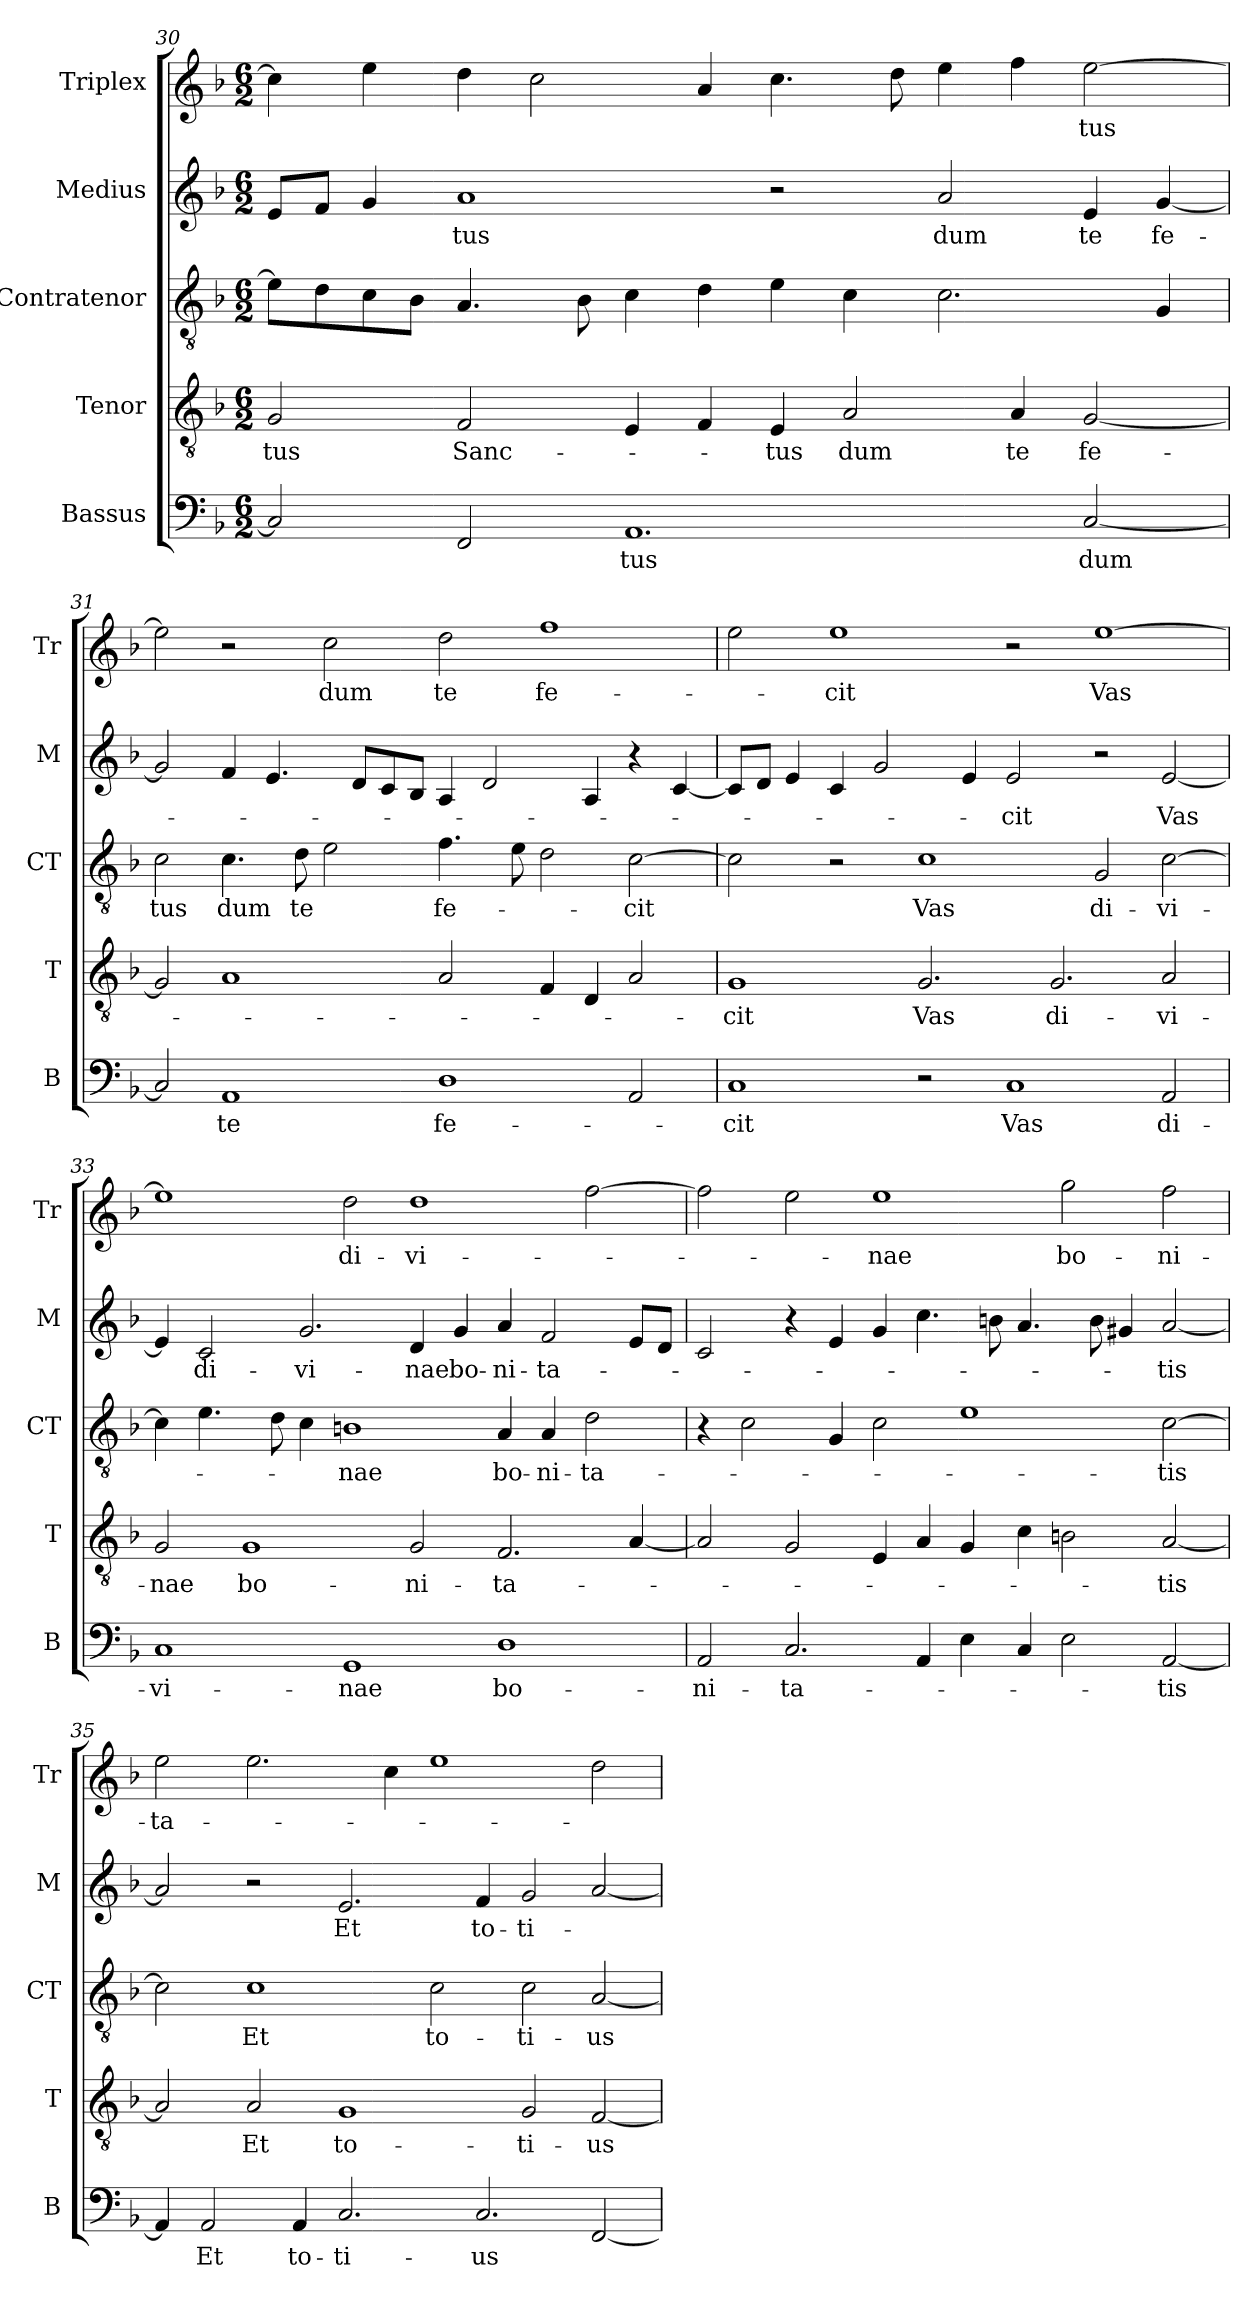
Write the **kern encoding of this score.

**kern	**text	**kern	**text	**kern	**text	**kern	**text	**kern	**text
*part5	*part5	*part4	*part4	*part3	*part3	*part2	*part2	*part1	*part1
*staff5	*staff5	*staff4	*staff4	*staff3	*staff3	*staff2	*staff2	*staff1	*staff1
*I"Bassus	*	*I"Tenor	*	*I"Contratenor	*	*I"Medius	*	*I"Triplex	*
*I'B	*	*I'T	*	*I'CT	*	*I'M	*	*I'Tr	*
*clefF4	*	*clefGv2	*	*clefGv2	*	*clefG2	*	*clefG2	*
*k[b-]	*	*k[b-]	*	*k[b-]	*	*k[b-]	*	*k[b-]	*
*F:	*	*F:	*	*F:	*	*F:	*	*F:	*
*M6/2	*	*M6/2	*	*M6/2	*	*M6/2	*	*M6/2	*
=30	=30	=30	=30	=30	=30	=30	=30	=30	=30
!	!	!	!LO:LY:b	!	!	!	!	!	!
2C/]	.	2G/	-tus	8e\L]	.	8e/L	.	4cc\]	.
.	.	.	.	8d\	.	8f/J	.	.	.
.	.	.	.	8c\	.	4g/	.	4ee\	.
.	.	.	.	8B-\J	.	.	.	.	.
!	!	!	!LO:LY:b	!	!	!	!	!	!
!	!	!	!	!	!	!	!LO:LY:b	!	!
2FF/	.	2F/	Sanc-	4.A/	.	1a	-tus	4dd\	.
.	.	.	.	.	.	.	.	2cc\	.
.	.	.	.	8B-\	.	.	.	.	.
!	!LO:LY:b	!	!	!	!	!	!	!	!
1.AA	-tus	4E/	.	4c\	.	.	.	.	.
.	.	4F/	.	4d\	.	.	.	4a/	.
!	!	!	!LO:LY:b	!	!	!	!	!	!
.	.	4E/	-tus	4e\	.	2r	.	4.cc\	.
!	!	!	!LO:LY:b	!	!	!	!	!	!
.	.	2A/	dum	4c\	.	.	.	.	.
.	.	.	.	.	.	.	.	8dd\	.
!	!	!	!	!	!	!	!LO:LY:b	!	!
.	.	.	.	2.c\	.	2a/	dum	4ee\	.
!	!	!	!LO:LY:b	!	!	!	!	!	!
.	.	4A/	te	.	.	.	.	4ff\	.
!	!LO:LY:b	!	!	!	!	!	!	!	!
!	!	!	!LO:LY:b	!	!	!	!	!	!
!	!	!	!	!	!	!	!LO:LY:b	!	!
!	!	!	!	!	!	!	!	!	!LO:LY:b
[2C/	dum	[2G/	fe-	.	.	4e/	te	[2ee\	-tus
!	!	!	!	!	!	!	!LO:LY:b	!	!
.	.	.	.	4G/	.	[4g/	fe-	.	.
!!LO:LB:g=z
=31	=31	=31	=31	=31	=31	=31	=31	=31	=31
!	!	!	!	!	!LO:LY:b	!	!	!	!
2C/]	.	2G/]	.	2c\	-tus	2g/]	.	2ee\]	.
!	!LO:LY:b	!	!	!	!	!	!	!	!
!	!	!	!	!	!LO:LY:b	!	!	!	!
1AA	te	1A	.	4.c\	dum	4f/	.	2r	.
.	.	.	.	.	.	4.e/	.	.	.
!	!	!	!	!	!LO:LY:b	!	!	!	!
.	.	.	.	8d\	te	.	.	.	.
!	!	!	!	!	!	!	!	!	!LO:LY:b
.	.	.	.	2e\	.	.	.	2cc\	dum
.	.	.	.	.	.	8d/L	.	.	.
.	.	.	.	.	.	8c/	.	.	.
.	.	.	.	.	.	8B-/J	.	.	.
!	!LO:LY:b	!	!	!	!	!	!	!	!
!	!	!	!	!	!LO:LY:b	!	!	!	!
!	!	!	!	!	!	!	!	!	!LO:LY:b
1D	fe-	2A/	.	4.f\	fe-	4A/	.	2dd\	te
.	.	.	.	.	.	2d/	.	.	.
.	.	.	.	8e\	.	.	.	.	.
!	!	!	!	!	!	!	!	!	!LO:LY:b
.	.	4F/	.	2d\	.	.	.	1ff	fe-
.	.	4D/	.	.	.	4A/	.	.	.
!	!	!	!	!	!LO:LY:b	!	!	!	!
2AA/	.	2A/	.	[2c\	-cit	4r	.	.	.
.	.	.	.	.	.	[4c/	.	.	.
=32	=32	=32	=32	=32	=32	=32	=32	=32	=32
!	!LO:LY:b	!	!	!	!	!	!	!	!
!	!	!	!LO:LY:b	!	!	!	!	!	!
1C	-cit	1G	-cit	2c\]	.	8c/L]	.	2ee\	.
.	.	.	.	.	.	8d/J	.	.	.
.	.	.	.	.	.	4e/	.	.	.
!	!	!	!	!	!	!	!	!	!LO:LY:b
.	.	.	.	2r	.	4c/	.	1ee	-cit
.	.	.	.	.	.	2g/	.	.	.
!	!	!	!LO:LY:b	!	!	!	!	!	!
!	!	!	!	!	!LO:LY:b	!	!	!	!
2r	.	2.G/	Vas	1c	Vas	.	.	.	.
.	.	.	.	.	.	4e/	.	.	.
!	!LO:LY:b	!	!	!	!	!	!	!	!
!	!	!	!	!	!	!	!LO:LY:b	!	!
1C	Vas	.	.	.	.	2e/	-cit	2r	.
!	!	!	!LO:LY:b	!	!	!	!	!	!
.	.	2.G/	di-	.	.	.	.	.	.
!	!	!	!	!	!LO:LY:b	!	!	!	!
!	!	!	!	!	!	!	!	!	!LO:LY:b
.	.	.	.	2G/	di-	2r	.	[1ee	Vas
!	!LO:LY:b	!	!	!	!	!	!	!	!
!	!	!	!LO:LY:b	!	!	!	!	!	!
!	!	!	!	!	!LO:LY:b	!	!	!	!
!	!	!	!	!	!	!	!LO:LY:b	!	!
2AA/	di-	2A/	-vi-	[2c\	-vi-	[2e/	Vas	.	.
!!LO:PB:g=z
=33	=33	=33	=33	=33	=33	=33	=33	=33	=33
!	!LO:LY:b	!	!	!	!	!	!	!	!
!	!	!	!LO:LY:b	!	!	!	!	!	!
1C	-vi-	2G/	-nae	4c\]	.	4e/]	.	1ee]	.
!	!	!	!	!	!	!	!LO:LY:b	!	!
.	.	.	.	4.e\	.	2c/	di-	.	.
!	!	!	!LO:LY:b	!	!	!	!	!	!
.	.	1G	bo-	.	.	.	.	.	.
.	.	.	.	8d\	.	.	.	.	.
!	!	!	!	!	!	!	!LO:LY:b	!	!
.	.	.	.	4c\	.	2.g/	-vi-	.	.
!	!LO:LY:b	!	!	!	!	!	!	!	!
!	!	!	!	!	!LO:LY:b	!	!	!	!
!	!	!	!	!	!	!	!	!	!LO:LY:b
1GG	-nae	.	.	1Bn	-nae	.	.	2dd\	di-
!	!	!	!LO:LY:b	!	!	!	!	!	!
!	!	!	!	!	!	!	!LO:LY:b	!	!
!	!	!	!	!	!	!	!	!	!LO:LY:b
.	.	2G/	-ni-	.	.	4d/	-nae	1dd	-vi-
!	!	!	!	!	!	!	!LO:LY:b	!	!
.	.	.	.	.	.	4g/	bo-	.	.
!	!LO:LY:b	!	!	!	!	!	!	!	!
!	!	!	!LO:LY:b	!	!	!	!	!	!
!	!	!	!	!	!LO:LY:b	!	!	!	!
!	!	!	!	!	!	!	!LO:LY:b	!	!
1D	bo-	2.F/	-ta-	4A/	bo-	4a/	-ni-	.	.
!	!	!	!	!	!LO:LY:b	!	!	!	!
!	!	!	!	!	!	!	!LO:LY:b	!	!
.	.	.	.	4A/	-ni-	2f/	-ta-	.	.
!	!	!	!	!	!LO:LY:b	!	!	!	!
.	.	.	.	2d\	-ta-	.	.	[2ff\	.
.	.	[4A/	.	.	.	8e/L	.	.	.
.	.	.	.	.	.	8d/J	.	.	.
=34	=34	=34	=34	=34	=34	=34	=34	=34	=34
!	!LO:LY:b	!	!	!	!	!	!	!	!
2AA/	-ni-	2A/]	.	4r	.	2c/	.	2ff\]	.
.	.	.	.	2c\	.	.	.	.	.
!	!LO:LY:b	!	!	!	!	!	!	!	!
2.C/	-ta-	2G/	.	.	.	4r	.	2ee\	.
.	.	.	.	4G/	.	4e/	.	.	.
!	!	!	!	!	!	!	!	!	!LO:LY:b
.	.	4E/	.	2c\	.	4g/	.	1ee	-nae
4AA/	.	4A/	.	.	.	4.cc\	.	.	.
4E\	.	4G/	.	1e	.	.	.	.	.
.	.	.	.	.	.	8bn\	.	.	.
4C/	.	4c\	.	.	.	4.a/	.	.	.
!	!	!	!	!	!	!	!	!	!LO:LY:b
2E\	.	2Bn\	.	.	.	.	.	2gg\	bo-
.	.	.	.	.	.	8b\	.	.	.
.	.	.	.	.	.	4g#X/	.	.	.
!	!LO:LY:b	!	!	!	!	!	!	!	!
!	!	!	!LO:LY:b	!	!	!	!	!	!
!	!	!	!	!	!LO:LY:b	!	!	!	!
!	!	!	!	!	!	!	!LO:LY:b	!	!
!	!	!	!	!	!	!	!	!	!LO:LY:b
[2AA/	-tis	[2A/	-tis	[2c\	-tis	[2a/	-tis	2ff\	-ni-
!!LO:LB:g=z
=35	=35	=35	=35	=35	=35	=35	=35	=35	=35
!	!	!	!	!	!	!	!	!	!LO:LY:b
4AA/]	.	2A/]	.	2c\]	.	2a/]	.	2ee\	-ta-
!	!LO:LY:b	!	!	!	!	!	!	!	!
2AA/	Et	.	.	.	.	.	.	.	.
!	!	!	!LO:LY:b	!	!	!	!	!	!
!	!	!	!	!	!LO:LY:b	!	!	!	!
.	.	2A/	Et	1c	Et	2r	.	2.ee\	.
!	!LO:LY:b	!	!	!	!	!	!	!	!
4AA/	to-	.	.	.	.	.	.	.	.
!	!LO:LY:b	!	!	!	!	!	!	!	!
!	!	!	!LO:LY:b	!	!	!	!	!	!
!	!	!	!	!	!	!	!LO:LY:b	!	!
2.C/	-ti-	1G	to-	.	.	2.e/	Et	.	.
.	.	.	.	.	.	.	.	4cc\	.
!	!	!	!	!	!LO:LY:b	!	!	!	!
.	.	.	.	2c\	to-	.	.	1ee	.
!	!LO:LY:b	!	!	!	!	!	!	!	!
!	!	!	!	!	!	!	!LO:LY:b	!	!
2.C/	-us	.	.	.	.	4f/	to-	.	.
!	!	!	!LO:LY:b	!	!	!	!	!	!
!	!	!	!	!	!LO:LY:b	!	!	!	!
!	!	!	!	!	!	!	!LO:LY:b	!	!
.	.	2G/	-ti-	2c\	-ti-	2g/	-ti-	.	.
!	!	!	!LO:LY:b	!	!	!	!	!	!
!	!	!	!	!	!LO:LY:b	!	!	!	!
[2FF/	.	[2F/	-us	[2A/	-us	[2a/	.	2dd\	.
=	=	=	=	=	=	=	=	=	=
*-	*-	*-	*-	*-	*-	*-	*-	*-	*-
